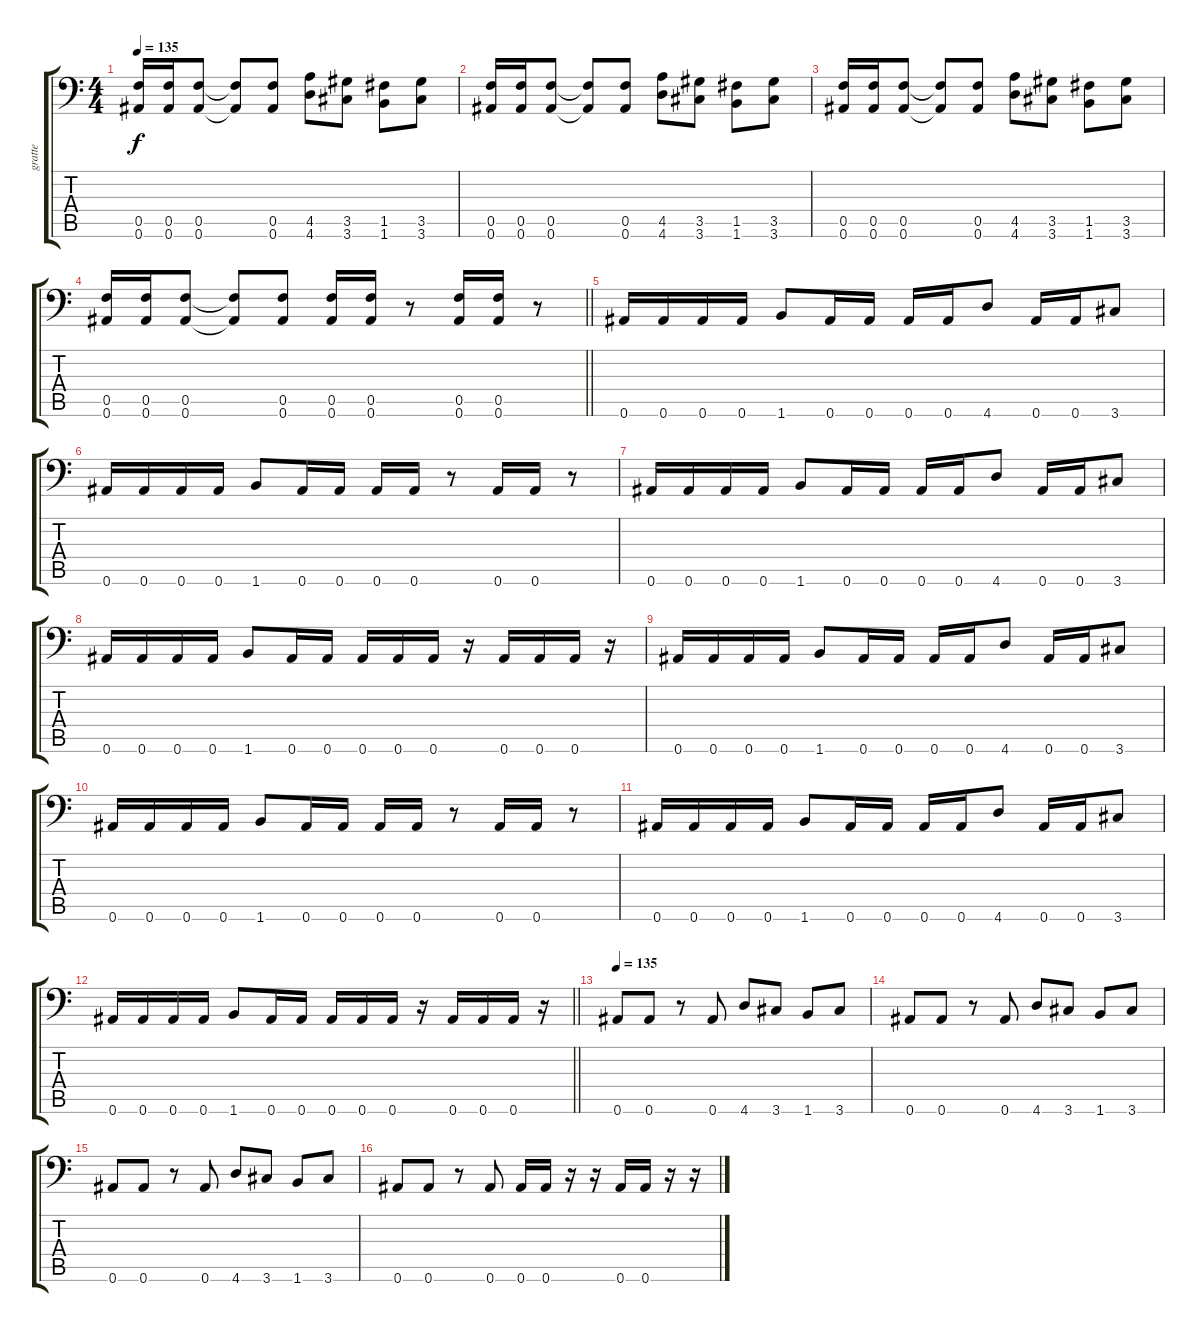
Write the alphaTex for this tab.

\track ("gratte" "gratte") {instrument distortionguitar}
\staff {score tabs}
\tuning (C4 G3 Eb3 Bb2 F2 Bb1) {hide}
\ts (4 4)
\tempo 135
\clef f4
\ks c
(0.5 0.6).16{dy f} (0.5 0.6).16 (0.5 0.6).8 (0.5{t} 0.6{t}).8 (0.5 0.6).8 (4.5 4.6).8 (3.5 3.6).8 (1.5 1.6).8 (3.5 3.6).8 |
(0.5 0.6).16 (0.5 0.6).16 (0.5 0.6).8 (0.5{t} 0.6{t}).8 (0.5 0.6).8 (4.5 4.6).8 (3.5 3.6).8 (1.5 1.6).8 (3.5 3.6).8 |
(0.5 0.6).16 (0.5 0.6).16 (0.5 0.6).8 (0.5{t} 0.6{t}).8 (0.5 0.6).8 (4.5 4.6).8 (3.5 3.6).8 (1.5 1.6).8 (3.5 3.6).8 |
\barLineRight lightlight
(0.5 0.6).16 (0.5 0.6).16 (0.5 0.6).8 (0.5{t} 0.6{t}).8 (0.5 0.6).8 (0.5 0.6).16 (0.5 0.6).16 r.8 (0.5 0.6).16 (0.5 0.6).16 r.8 |
\section ("" "")
0.6.16 0.6.16 0.6.16 0.6.16 1.6.8 0.6.16 0.6.16 0.6.16 0.6.16 4.6.8 0.6.16 0.6.16 3.6.8 |
0.6.16 0.6.16 0.6.16 0.6.16 1.6.8 0.6.16 0.6.16 0.6.16 0.6.16 r.8 0.6.16 0.6.16 r.8 |
0.6.16 0.6.16 0.6.16 0.6.16 1.6.8 0.6.16 0.6.16 0.6.16 0.6.16 4.6.8 0.6.16 0.6.16 3.6.8 |
0.6.16 0.6.16 0.6.16 0.6.16 1.6.8 0.6.16 0.6.16 0.6.16 0.6.16 0.6.16 r.16 0.6.16 0.6.16 0.6.16 r.16 |
0.6.16 0.6.16 0.6.16 0.6.16 1.6.8 0.6.16 0.6.16 0.6.16 0.6.16 4.6.8 0.6.16 0.6.16 3.6.8 |
0.6.16 0.6.16 0.6.16 0.6.16 1.6.8 0.6.16 0.6.16 0.6.16 0.6.16 r.8 0.6.16 0.6.16 r.8 |
0.6.16 0.6.16 0.6.16 0.6.16 1.6.8 0.6.16 0.6.16 0.6.16 0.6.16 4.6.8 0.6.16 0.6.16 3.6.8 |
\barLineRight lightlight
0.6.16 0.6.16 0.6.16 0.6.16 1.6.8 0.6.16 0.6.16 0.6.16 0.6.16 0.6.16 r.16 0.6.16 0.6.16 0.6.16 r.16 |
\section ("" "")
\tempo 135
0.6.8 0.6.8 r.8 0.6.8 4.6.8 3.6.8 1.6.8 3.6.8 |
0.6.8 0.6.8 r.8 0.6.8 4.6.8 3.6.8 1.6.8 3.6.8 |
0.6.8 0.6.8 r.8 0.6.8 4.6.8 3.6.8 1.6.8 3.6.8 |
0.6.8 0.6.8 r.8 0.6.8 0.6.16 0.6.16 r.16 r.16 0.6.16 0.6.16 r.16 r.16
